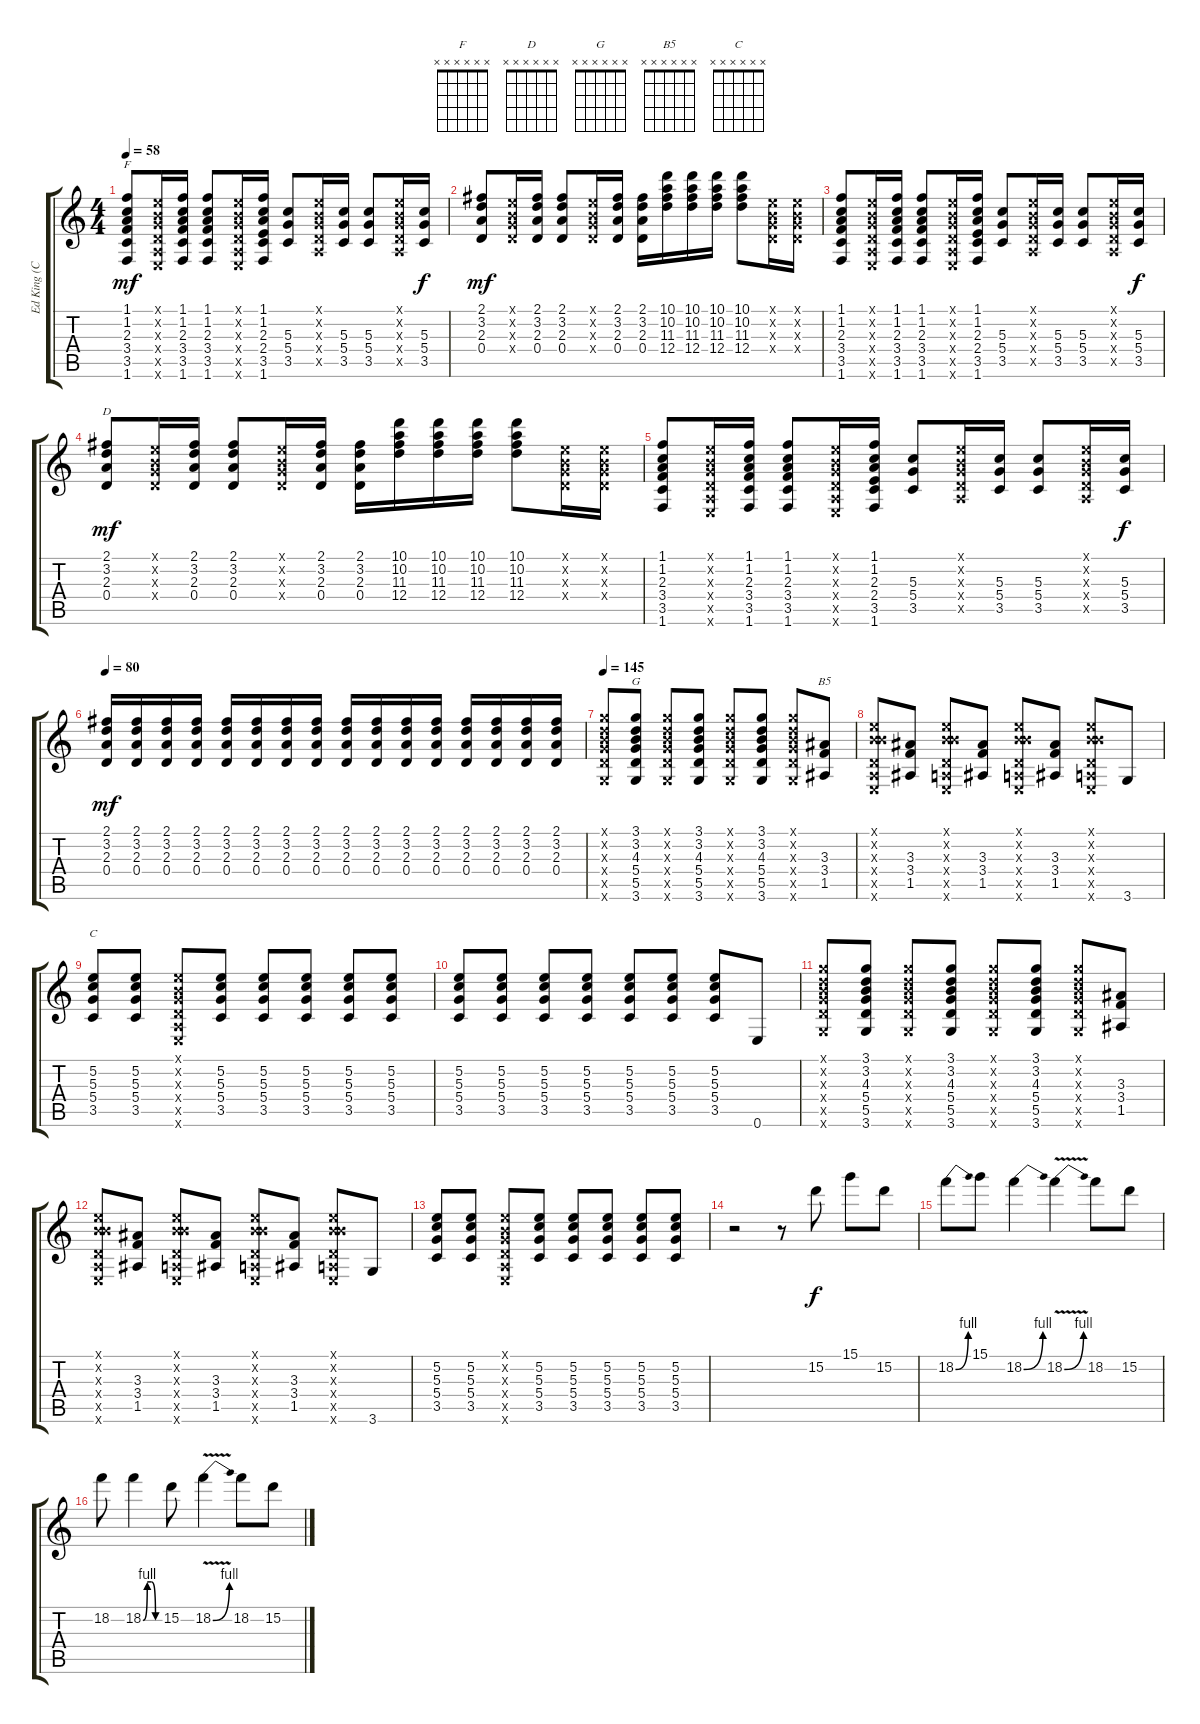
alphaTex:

\track ("Ed King (Clean/Solo Guitar)" "Ed King (C") {instrument overdrivenguitar}
\staff {score tabs}
\tuning (E4 B3 G3 D3 A2 E2) {hide}
\chord ("F" x x x x x x)
\chord ("D" x x x x x x)
\chord ("G" x x x x x x)
\chord ("B5" x x x x x x)
\chord ("C" x x x x x x)
\ts (4 4)
\tempo 58
\clef g2
\ks c
(1.1 1.2 2.3 3.4 3.5 1.6).8{ch "F" dy mf} (0.1{x} 0.2{x} 0.3{x} 0.4{x} 0.5{x} 0.6{x}).16 (1.1 1.2 2.3 3.4 3.5 1.6).16 (1.1 1.2 2.3 3.4 3.5 1.6).8 (0.1{x} 0.2{x} 0.3{x} 0.4{x} 0.5{x} 0.6{x}).16 (1.1 1.2 2.3 2.4 3.5 1.6).16 (5.3 5.4 3.5).8 (0.1{x} 0.2{x} 0.3{x} 0.4{x} 0.5{x}).16 (5.3 5.4 3.5).16 (5.3 5.4 3.5).8 (0.1{x} 0.2{x} 0.3{x} 0.4{x} 0.5{x}).16 (5.3 5.4 3.5).16{dy f} |
(2.1 3.2 2.3 0.4).8{dy mf} (0.1{x} 0.2{x} 0.3{x} 0.4{x}).16 (2.1 3.2 2.3 0.4).16 (2.1 3.2 2.3 0.4).8 (0.1{x} 0.2{x} 0.3{x} 0.4{x}).16 (2.1 3.2 2.3 0.4).16 (2.1 3.2 2.3 0.4).16 (10.1 10.2 11.3 12.4).16 (10.1 10.2 11.3 12.4).16 (10.1 10.2 11.3 12.4).16 (10.1 10.2 11.3 12.4).8 (0.1{x} 0.2{x} 0.3{x} 0.4{x}).16 (0.1{x} 0.2{x} 0.3{x} 0.4{x}).16 |
(1.1 1.2 2.3 3.4 3.5 1.6).8 (0.1{x} 0.2{x} 0.3{x} 0.4{x} 0.5{x} 0.6{x}).16 (1.1 1.2 2.3 3.4 3.5 1.6).16 (1.1 1.2 2.3 3.4 3.5 1.6).8 (0.1{x} 0.2{x} 0.3{x} 0.4{x} 0.5{x} 0.6{x}).16 (1.1 1.2 2.3 2.4 3.5 1.6).16 (5.3 5.4 3.5).8 (0.1{x} 0.2{x} 0.3{x} 0.4{x} 0.5{x}).16 (5.3 5.4 3.5).16 (5.3 5.4 3.5).8 (0.1{x} 0.2{x} 0.3{x} 0.4{x} 0.5{x}).16 (5.3 5.4 3.5).16{dy f} |
(2.1 3.2 2.3 0.4).8{ch "D" dy mf} (0.1{x} 0.2{x} 0.3{x} 0.4{x}).16 (2.1 3.2 2.3 0.4).16 (2.1 3.2 2.3 0.4).8 (0.1{x} 0.2{x} 0.3{x} 0.4{x}).16 (2.1 3.2 2.3 0.4).16 (2.1 3.2 2.3 0.4).16 (10.1 10.2 11.3 12.4).16 (10.1 10.2 11.3 12.4).16 (10.1 10.2 11.3 12.4).16 (10.1 10.2 11.3 12.4).8 (0.1{x} 0.2{x} 0.3{x} 0.4{x}).16 (0.1{x} 0.2{x} 0.3{x} 0.4{x}).16 |
(1.1 1.2 2.3 3.4 3.5 1.6).8 (0.1{x} 0.2{x} 0.3{x} 0.4{x} 0.5{x} 0.6{x}).16 (1.1 1.2 2.3 3.4 3.5 1.6).16 (1.1 1.2 2.3 3.4 3.5 1.6).8 (0.1{x} 0.2{x} 0.3{x} 0.4{x} 0.5{x} 0.6{x}).16 (1.1 1.2 2.3 2.4 3.5 1.6).16 (5.3 5.4 3.5).8 (0.1{x} 0.2{x} 0.3{x} 0.4{x} 0.5{x}).16 (5.3 5.4 3.5).16 (5.3 5.4 3.5).8 (0.1{x} 0.2{x} 0.3{x} 0.4{x} 0.5{x}).16 (5.3 5.4 3.5).16{dy f} |
\tempo 80
(2.1 3.2 2.3 0.4).16{dy mf} (2.1 3.2 2.3 0.4).16 (2.1 3.2 2.3 0.4).16 (2.1 3.2 2.3 0.4).16 (2.1 3.2 2.3 0.4).16 (2.1 3.2 2.3 0.4).16 (2.1 3.2 2.3 0.4).16 (2.1 3.2 2.3 0.4).16 (2.1 3.2 2.3 0.4).16 (2.1 3.2 2.3 0.4).16 (2.1 3.2 2.3 0.4).16 (2.1 3.2 2.3 0.4).16 (2.1 3.2 2.3 0.4).16 (2.1 3.2 2.3 0.4).16 (2.1 3.2 2.3 0.4).16 (2.1 3.2 2.3 0.4).16 |
\tempo 145
(3.1{x} 3.2{x} 4.3{x} 5.4{x} 5.5{x} 3.6{x}).8{volume 11} (3.1 3.2 4.3 5.4 5.5 3.6).8{ch "G"} (3.1{x} 3.2{x} 4.3{x} 5.4{x} 5.5{x} 3.6{x}).8 (3.1 3.2 4.3 5.4 5.5 3.6).8 (3.1{x} 3.2{x} 4.3{x} 5.4{x} 5.5{x} 3.6{x}).8 (3.1 3.2 4.3 5.4 5.5 3.6).8 (3.1{x} 3.2{x} 4.3{x} 5.4{x} 5.5{x} 3.6{x}).8 (3.3 3.4 1.5).8{ch "B5"} |
(0.1{x} 0.2{x} 4.3{x} 0.4{x} 0.5{x} 0.6{x}).8 (3.3 3.4 1.5).8 (0.1{x} 0.2{x} 4.3{x} 0.4{x} 0.5{x} 0.6{x}).8 (3.3 3.4 1.5).8 (0.1{x} 0.2{x} 4.3{x} 0.4{x} 0.5{x} 0.6{x}).8 (3.3 3.4 1.5).8 (0.1{x} 0.2{x} 4.3{x} 0.4{x} 0.5{x} 0.6{x}).8 3.6.8 |
(5.2 5.3 5.4 3.5).8{ch "C"} (5.2 5.3 5.4 3.5).8 (0.1{x} 0.2{x} 0.3{x} 0.4{x} 0.5{x} 0.6{x}).8 (5.2 5.3 5.4 3.5).8 (5.2 5.3 5.4 3.5).8 (5.2 5.3 5.4 3.5).8 (5.2 5.3 5.4 3.5).8 (5.2 5.3 5.4 3.5).8 |
(5.2 5.3 5.4 3.5).8 (5.2 5.3 5.4 3.5).8 (5.2 5.3 5.4 3.5).8 (5.2 5.3 5.4 3.5).8 (5.2 5.3 5.4 3.5).8 (5.2 5.3 5.4 3.5).8 (5.2 5.3 5.4 3.5).8 0.6.8 |
(3.1{x} 3.2{x} 4.3{x} 5.4{x} 5.5{x} 3.6{x}).8 (3.1 3.2 4.3 5.4 5.5 3.6).8 (3.1{x} 3.2{x} 4.3{x} 5.4{x} 5.5{x} 3.6{x}).8 (3.1 3.2 4.3 5.4 5.5 3.6).8 (3.1{x} 3.2{x} 4.3{x} 5.4{x} 5.5{x} 3.6{x}).8 (3.1 3.2 4.3 5.4 5.5 3.6).8 (3.1{x} 3.2{x} 4.3{x} 5.4{x} 5.5{x} 3.6{x}).8 (3.3 3.4 1.5).8 |
(0.1{x} 0.2{x} 4.3{x} 0.4{x} 0.5{x} 0.6{x}).8 (3.3 3.4 1.5).8 (0.1{x} 0.2{x} 4.3{x} 0.4{x} 0.5{x} 0.6{x}).8 (3.3 3.4 1.5).8 (0.1{x} 0.2{x} 4.3{x} 0.4{x} 0.5{x} 0.6{x}).8 (3.3 3.4 1.5).8 (0.1{x} 0.2{x} 4.3{x} 0.4{x} 0.5{x} 0.6{x}).8 3.6.8 |
(5.2 5.3 5.4 3.5).8 (5.2 5.3 5.4 3.5).8 (0.1{x} 0.2{x} 0.3{x} 0.4{x} 0.5{x} 0.6{x}).8 (5.2 5.3 5.4 3.5).8 (5.2 5.3 5.4 3.5).8 (5.2 5.3 5.4 3.5).8 (5.2 5.3 5.4 3.5).8 (5.2 5.3 5.4 3.5).8 |
r.2{volume 14} r.8 15.2.8{dy f} 15.1.8 15.2.8 |
18.2{be (bend 0 0 60 4)}.8 15.1.8 18.2{be (bend 0 0 60 4)}.4 18.2{be (bend 0 0 60 4) v}.4 18.2.8 15.2.8 |
18.2.8 18.2{be (custom 0 0 15 4 30 4 45 0 60 0)}.4 15.2.8 18.2{be (bend 0 0 60 4) v}.4 18.2.8 15.2.8
